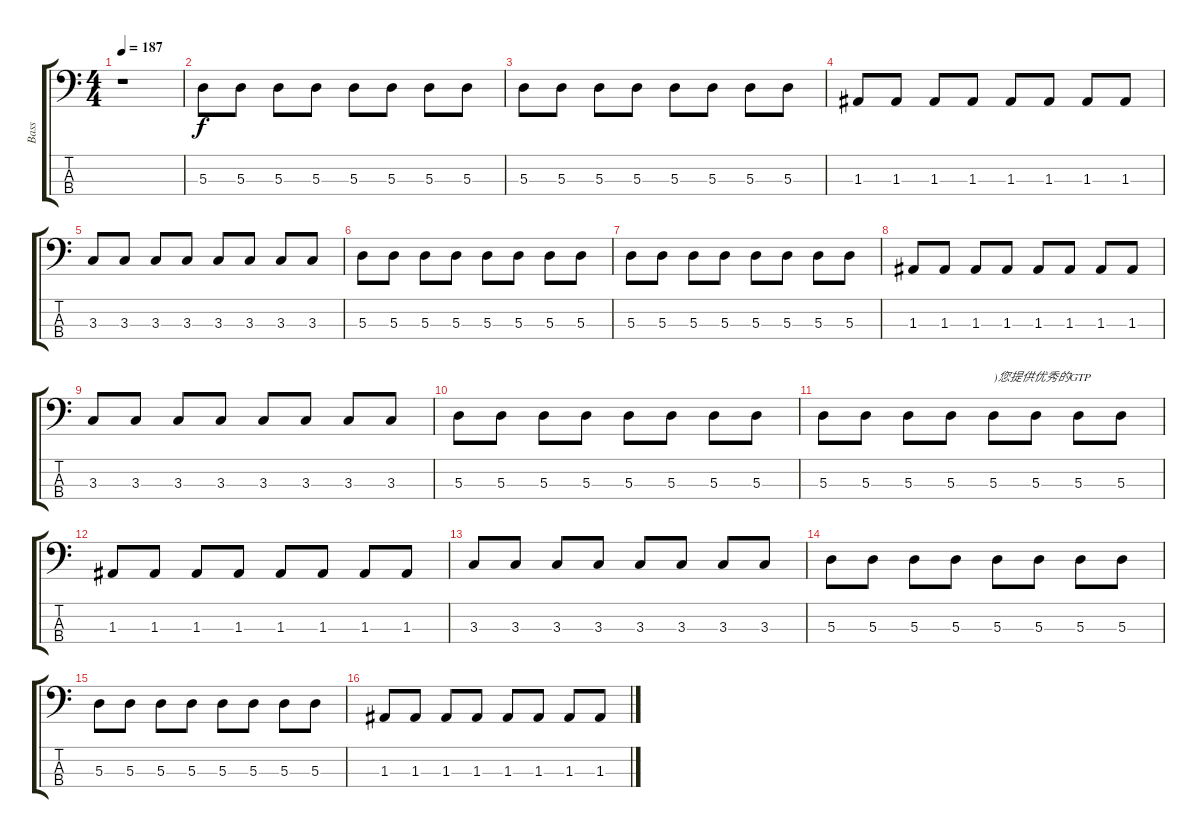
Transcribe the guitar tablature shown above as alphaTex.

\track ("Bass" "Bass") {instrument electricbassfinger}
\staff {score tabs}
\tuning (G2 D2 A1 E1) {hide}
\ts (4 4)
\tempo 187
\clef f4
\ks c
r.1{dy f instrument electricbassfinger} |
5.3.8 5.3.8 5.3.8 5.3.8 5.3.8 5.3.8 5.3.8 5.3.8 |
5.3.8 5.3.8 5.3.8 5.3.8 5.3.8 5.3.8 5.3.8 5.3.8 |
1.3.8 1.3.8 1.3.8 1.3.8 1.3.8 1.3.8 1.3.8 1.3.8 |
3.3.8 3.3.8 3.3.8 3.3.8 3.3.8 3.3.8 3.3.8 3.3.8 |
5.3.8 5.3.8 5.3.8 5.3.8 5.3.8 5.3.8 5.3.8 5.3.8 |
5.3.8 5.3.8 5.3.8 5.3.8 5.3.8 5.3.8 5.3.8 5.3.8 |
1.3.8 1.3.8 1.3.8 1.3.8 1.3.8 1.3.8 1.3.8 1.3.8 |
3.3.8 3.3.8 3.3.8 3.3.8 3.3.8 3.3.8 3.3.8 3.3.8 |
5.3.8 5.3.8 5.3.8 5.3.8 5.3.8 5.3.8 5.3.8 5.3.8 |
5.3.8 5.3.8 5.3.8 5.3.8 5.3.8{txt ")您提供优秀的GTP"} 5.3.8 5.3.8 5.3.8 |
1.3.8 1.3.8 1.3.8 1.3.8 1.3.8 1.3.8 1.3.8 1.3.8 |
3.3.8 3.3.8 3.3.8 3.3.8 3.3.8 3.3.8 3.3.8 3.3.8 |
5.3.8 5.3.8 5.3.8 5.3.8 5.3.8 5.3.8 5.3.8 5.3.8 |
5.3.8 5.3.8 5.3.8 5.3.8 5.3.8 5.3.8 5.3.8 5.3.8 |
1.3.8 1.3.8 1.3.8 1.3.8 1.3.8 1.3.8 1.3.8 1.3.8
